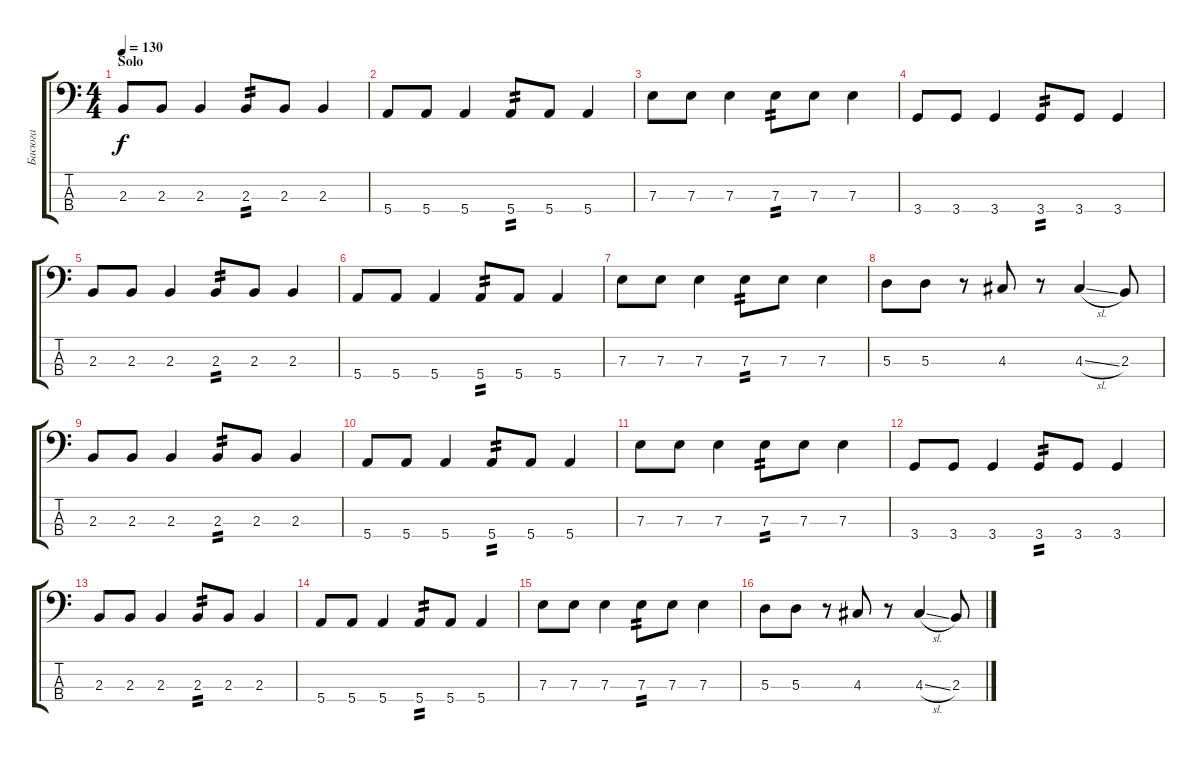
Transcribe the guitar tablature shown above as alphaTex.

\track ("Басюга" "Басюга") {instrument electricbassfinger}
\staff {score tabs}
\tuning (G2 D2 A1 E1) {hide}
\ts (4 4)
\section ("" "Solo")
\tempo 130
\clef f4
\ks c
2.3.8{dy f} 2.3.8 2.3.4 2.3.8{tp 2} 2.3.8 2.3.4 |
5.4.8 5.4.8 5.4.4 5.4.8{tp 2} 5.4.8 5.4.4 |
7.3.8 7.3.8 7.3.4 7.3.8{tp 2} 7.3.8 7.3.4 |
3.4.8 3.4.8 3.4.4 3.4.8{tp 2} 3.4.8 3.4.4 |
2.3.8 2.3.8 2.3.4 2.3.8{tp 2} 2.3.8 2.3.4 |
5.4.8 5.4.8 5.4.4 5.4.8{tp 2} 5.4.8 5.4.4 |
7.3.8 7.3.8 7.3.4 7.3.8{tp 2} 7.3.8 7.3.4 |
5.3.8 5.3.8 r.8 4.3.8 r.8 4.3{sl}.4 2.3.8 |
2.3.8 2.3.8 2.3.4 2.3.8{tp 2} 2.3.8 2.3.4 |
5.4.8 5.4.8 5.4.4 5.4.8{tp 2} 5.4.8 5.4.4 |
7.3.8 7.3.8 7.3.4 7.3.8{tp 2} 7.3.8 7.3.4 |
3.4.8 3.4.8 3.4.4 3.4.8{tp 2} 3.4.8 3.4.4 |
2.3.8 2.3.8 2.3.4 2.3.8{tp 2} 2.3.8 2.3.4 |
5.4.8 5.4.8 5.4.4 5.4.8{tp 2} 5.4.8 5.4.4 |
7.3.8 7.3.8 7.3.4 7.3.8{tp 2} 7.3.8 7.3.4 |
5.3.8 5.3.8 r.8 4.3.8 r.8 4.3{sl}.4 2.3.8
